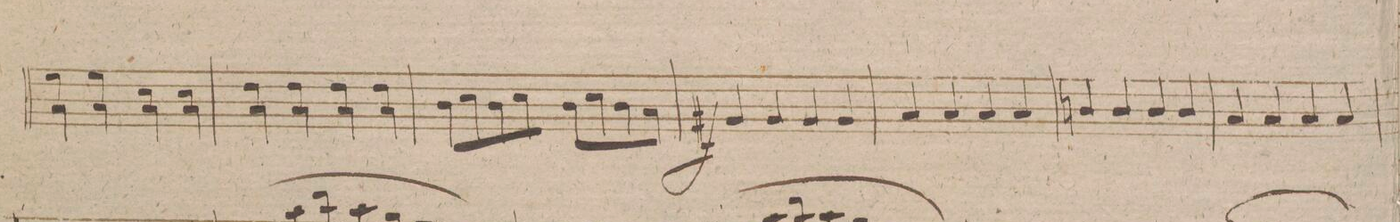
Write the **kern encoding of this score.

**kern	**dynam
*I"Viola.	*
*clefC3	*
*k[f#c#g#d#]	*
*met(c)	*
*M4/4	*
4f#\ 4B\	.
4f#\ 4B\	.
4d#\ 4B\	.
4d#\ 4B\	.
=295	=295
4e\ 4B\	.
4e\ 4B\	.
4e\ 4B\	.
4e\ 4B\	.
=296	=296
8c#\L	.
8d#\	.
8c#\	.
8d#\J	.
8c#\L	.
8d#\	.
8c#\	.
8B\J	.
=297	=297
4A#X/	f
4A#/	.
4A#/	.
4A#/	.
=298	=298
4B/	.
4B/	.
4B/	.
4B/	.
=299	=299
4cn/	.
4c/	.
4c/	.
4c/	.
=300	=300
4B/	.
4B/	.
4B/	.
4B/	.
=301	=301
*-	*-
